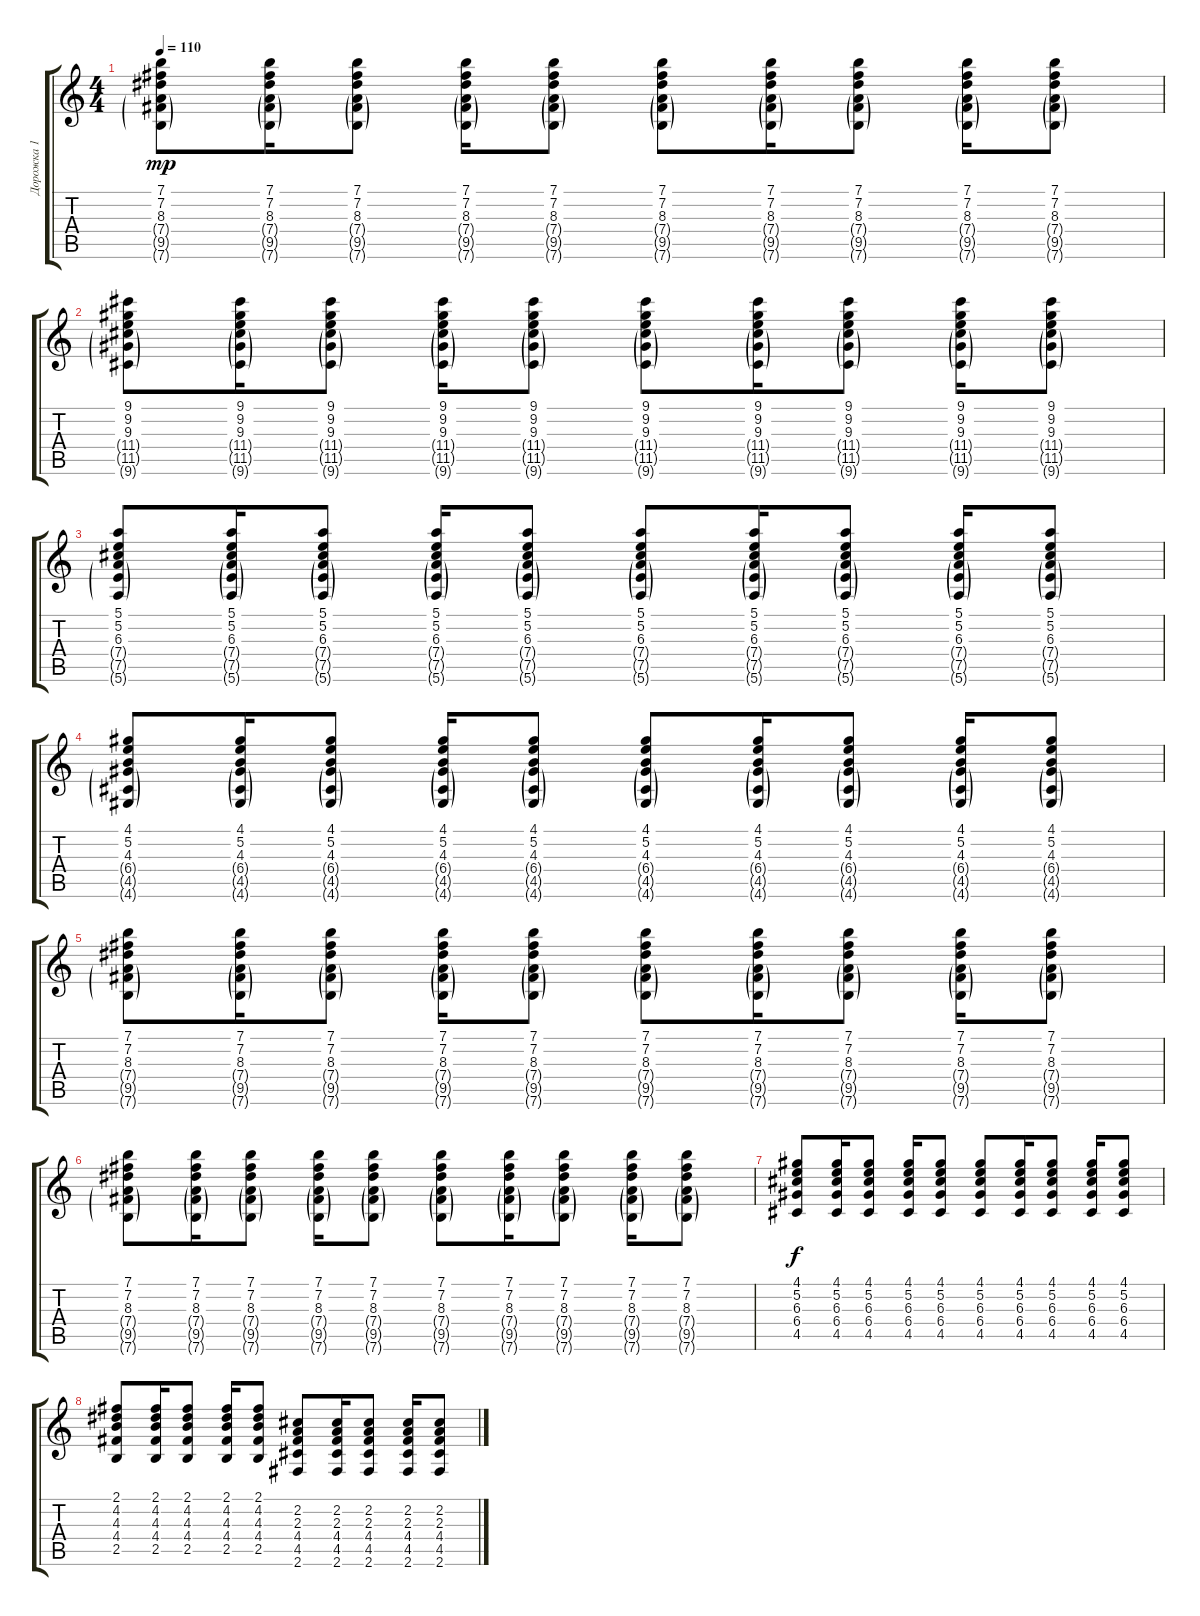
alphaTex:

\track ("Дорожка 1" "Дорожка 1") {instrument electricguitarjazz}
\staff {score tabs}
\tuning (E4 B3 G3 D3 A2 E2) {hide}
\ts (4 4)
\tempo 110
\clef g2
\ks c
(7.1 7.2 8.3 7.4{g} 9.5{g} 7.6{g}).8{dy mp} (7.1 7.2 8.3 7.4{g} 9.5{g} 7.6{g}).16 (7.1 7.2 8.3 7.4{g} 9.5{g} 7.6{g}).8 (7.1 7.2 8.3 7.4{g} 9.5{g} 7.6{g}).16 (7.1 7.2 8.3 7.4{g} 9.5{g} 7.6{g}).8 (7.1 7.2 8.3 7.4{g} 9.5{g} 7.6{g}).8 (7.1 7.2 8.3 7.4{g} 9.5{g} 7.6{g}).16 (7.1 7.2 8.3 7.4{g} 9.5{g} 7.6{g}).8 (7.1 7.2 8.3 7.4{g} 9.5{g} 7.6{g}).16 (7.1 7.2 8.3 7.4{g} 9.5{g} 7.6{g}).8 |
(9.1 9.2 9.3 11.4{g} 11.5{g} 9.6{g}).8 (9.1 9.2 9.3 11.4{g} 11.5{g} 9.6{g}).16 (9.1 9.2 9.3 11.4{g} 11.5{g} 9.6{g}).8 (9.1 9.2 9.3 11.4{g} 11.5{g} 9.6{g}).16 (9.1 9.2 9.3 11.4{g} 11.5{g} 9.6{g}).8 (9.1 9.2 9.3 11.4{g} 11.5{g} 9.6{g}).8 (9.1 9.2 9.3 11.4{g} 11.5{g} 9.6{g}).16 (9.1 9.2 9.3 11.4{g} 11.5{g} 9.6{g}).8 (9.1 9.2 9.3 11.4{g} 11.5{g} 9.6{g}).16 (9.1 9.2 9.3 11.4{g} 11.5{g} 9.6{g}).8 |
(5.1 5.2 6.3 7.4{g} 7.5{g} 5.6{g}).8 (5.1 5.2 6.3 7.4{g} 7.5{g} 5.6{g}).16 (5.1 5.2 6.3 7.4{g} 7.5{g} 5.6{g}).8 (5.1 5.2 6.3 7.4{g} 7.5{g} 5.6{g}).16 (5.1 5.2 6.3 7.4{g} 7.5{g} 5.6{g}).8 (5.1 5.2 6.3 7.4{g} 7.5{g} 5.6{g}).8 (5.1 5.2 6.3 7.4{g} 7.5{g} 5.6{g}).16 (5.1 5.2 6.3 7.4{g} 7.5{g} 5.6{g}).8 (5.1 5.2 6.3 7.4{g} 7.5{g} 5.6{g}).16 (5.1 5.2 6.3 7.4{g} 7.5{g} 5.6{g}).8 |
(4.1 5.2 4.3 6.4{g} 4.5{g} 4.6{g}).8 (4.1 5.2 4.3 6.4{g} 4.5{g} 4.6{g}).16 (4.1 5.2 4.3 6.4{g} 4.5{g} 4.6{g}).8 (4.1 5.2 4.3 6.4{g} 4.5{g} 4.6{g}).16 (4.1 5.2 4.3 6.4{g} 4.5{g} 4.6{g}).8 (4.1 5.2 4.3 6.4{g} 4.5{g} 4.6{g}).8 (4.1 5.2 4.3 6.4{g} 4.5{g} 4.6{g}).16 (4.1 5.2 4.3 6.4{g} 4.5{g} 4.6{g}).8 (4.1 5.2 4.3 6.4{g} 4.5{g} 4.6{g}).16 (4.1 5.2 4.3 6.4{g} 4.5{g} 4.6{g}).8 |
(7.1 7.2 8.3 7.4{g} 9.5{g} 7.6{g}).8 (7.1 7.2 8.3 7.4{g} 9.5{g} 7.6{g}).16 (7.1 7.2 8.3 7.4{g} 9.5{g} 7.6{g}).8 (7.1 7.2 8.3 7.4{g} 9.5{g} 7.6{g}).16 (7.1 7.2 8.3 7.4{g} 9.5{g} 7.6{g}).8 (7.1 7.2 8.3 7.4{g} 9.5{g} 7.6{g}).8 (7.1 7.2 8.3 7.4{g} 9.5{g} 7.6{g}).16 (7.1 7.2 8.3 7.4{g} 9.5{g} 7.6{g}).8 (7.1 7.2 8.3 7.4{g} 9.5{g} 7.6{g}).16 (7.1 7.2 8.3 7.4{g} 9.5{g} 7.6{g}).8 |
(7.1 7.2 8.3 7.4{g} 9.5{g} 7.6{g}).8 (7.1 7.2 8.3 7.4{g} 9.5{g} 7.6{g}).16 (7.1 7.2 8.3 7.4{g} 9.5{g} 7.6{g}).8 (7.1 7.2 8.3 7.4{g} 9.5{g} 7.6{g}).16 (7.1 7.2 8.3 7.4{g} 9.5{g} 7.6{g}).8 (7.1 7.2 8.3 7.4{g} 9.5{g} 7.6{g}).8 (7.1 7.2 8.3 7.4{g} 9.5{g} 7.6{g}).16 (7.1 7.2 8.3 7.4{g} 9.5{g} 7.6{g}).8 (7.1 7.2 8.3 7.4{g} 9.5{g} 7.6{g}).16 (7.1 7.2 8.3 7.4{g} 9.5{g} 7.6{g}).8 |
(4.1 5.2 6.3 6.4 4.5).8{dy f} (4.1 5.2 6.3 6.4 4.5).16 (4.1 5.2 6.3 6.4 4.5).8 (4.1 5.2 6.3 6.4 4.5).16 (4.1 5.2 6.3 6.4 4.5).8 (4.1 5.2 6.3 6.4 4.5).8 (4.1 5.2 6.3 6.4 4.5).16 (4.1 5.2 6.3 6.4 4.5).8 (4.1 5.2 6.3 6.4 4.5).16 (4.1 5.2 6.3 6.4 4.5).8 |
(2.1 4.2 4.3 4.4 2.5).8 (2.1 4.2 4.3 4.4 2.5).16 (2.1 4.2 4.3 4.4 2.5).8 (2.1 4.2 4.3 4.4 2.5).16 (2.1 4.2 4.3 4.4 2.5).8 (2.2 2.3 4.4 4.5 2.6).8 (2.2 2.3 4.4 4.5 2.6).16 (2.2 2.3 4.4 4.5 2.6).8 (2.2 2.3 4.4 4.5 2.6).16 (2.2 2.3 4.4 4.5 2.6).8
